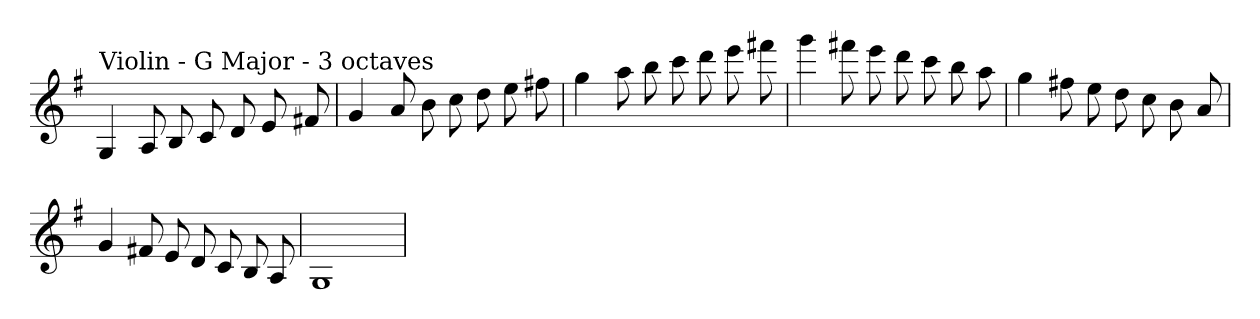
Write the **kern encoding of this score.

**kern
*part1
*staff1
*clefG2
*k[f#]
*G:
=
!LO:TX:a:t=Violin - G Major - 3 octaves
4G
8A
8B
8c
8d
8e
8f#X
=
4g
8a
8b
8cc
8dd
8ee
8ff#X
=
4gg
8aa
8bb
8ccc
8ddd
8eee
8fff#X
=
4ggg
8fff#X
8eee
8ddd
8ccc
8bb
8aa
=
4gg
8ff#X
8ee
8dd
8cc
8b
8a
=
4g
8f#X
8e
8d
8c
8B
8A
=
1G
=
*-
